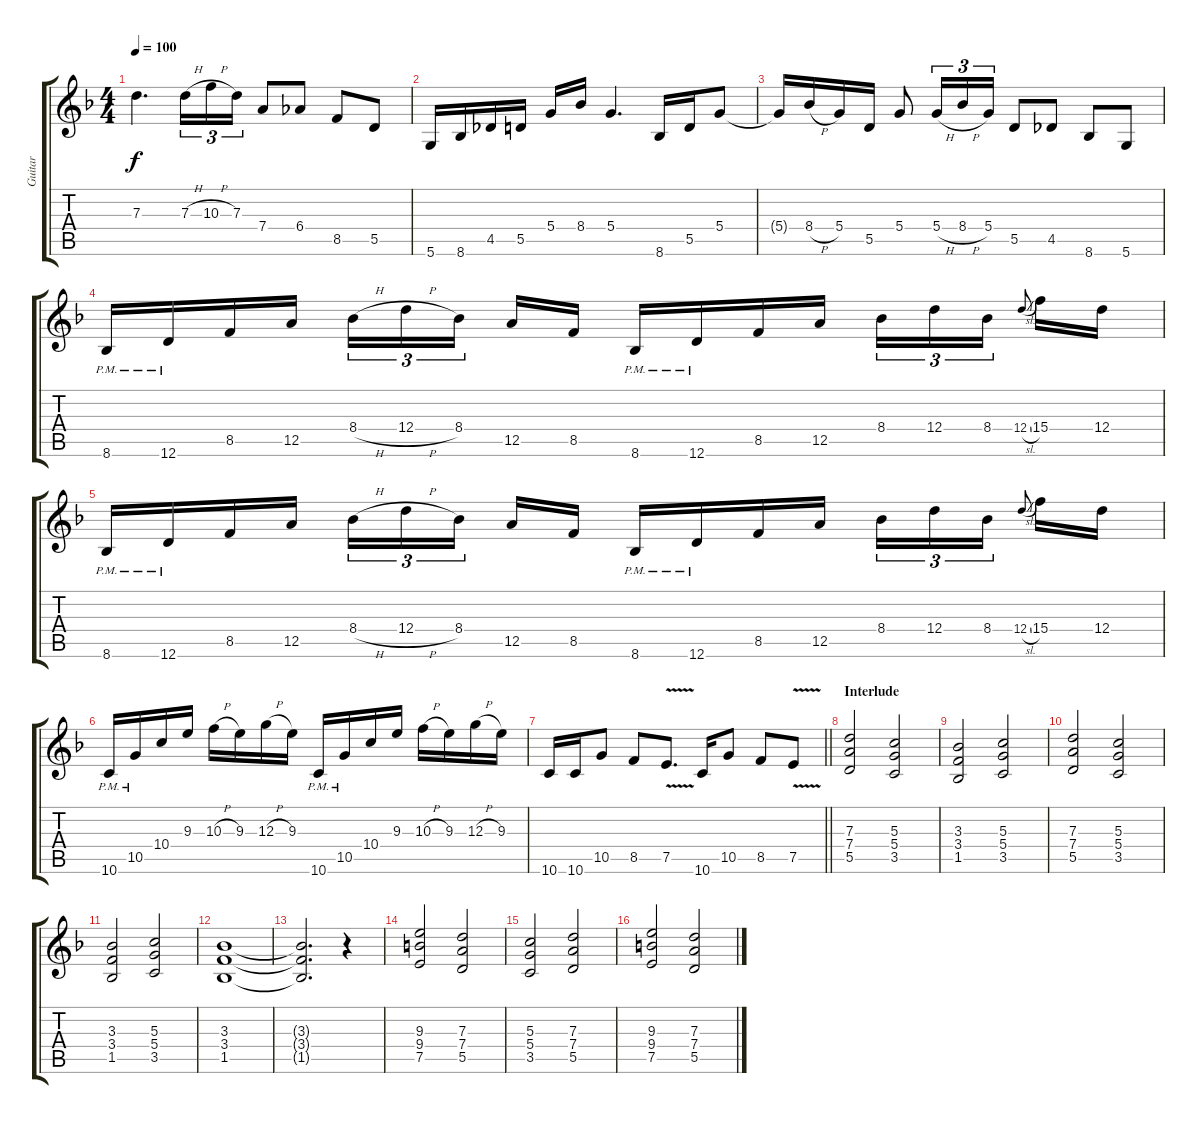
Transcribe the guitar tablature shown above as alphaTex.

\track ("Guitar" "Guitar") {instrument distortionguitar}
\staff {score tabs}
\tuning (E4 B3 G3 D3 A2 D2) {hide}
\ts (4 4)
\tempo 100
\clef g2
\ks dminor
7.3.4{d dy f} 7.3{h}.16{tu (3 2)} 10.3{h}.16{tu (3 2)} 7.3.16{tu (3 2)} 7.4.8 6.4.8 8.5.8 5.5.8 |
5.6.16 8.6.16 4.5.16 5.5.16 5.4.16 8.4.16 5.4.4{d} 8.6.16 5.5.16 5.4.8 |
5.4{t}.16 8.4{h}.16 5.4.16 5.5.16 5.4.8 5.4{h}.16{tu (3 2)} 8.4{h}.16{tu (3 2)} 5.4.16{tu (3 2)} 5.5.8 4.5.8 8.6.8 5.6.8 |
8.6{pm}.16 12.6{pm}.16 8.5.16 12.5.16 8.4{h}.16{tu (3 2)} 12.4{h}.16{tu (3 2)} 8.4.16{tu (3 2) beam splitsecondary} 12.5.16 8.5.16 8.6{pm}.16 12.6{pm}.16 8.5.16 12.5.16 8.4.16{tu (3 2)} 12.4.16{tu (3 2)} 8.4.16{tu (3 2)} 12.4{sl}.8{gr onbeat beam splitsecondary} 15.4.16 12.4.16 |
8.6{pm}.16 12.6{pm}.16 8.5.16 12.5.16 8.4{h}.16{tu (3 2)} 12.4{h}.16{tu (3 2)} 8.4.16{tu (3 2) beam splitsecondary} 12.5.16 8.5.16 8.6{pm}.16 12.6{pm}.16 8.5.16 12.5.16 8.4.16{tu (3 2)} 12.4.16{tu (3 2)} 8.4.16{tu (3 2)} 12.4{sl}.8{gr onbeat beam splitsecondary} 15.4.16 12.4.16 |
10.6{pm}.16 10.5{pm}.16 10.4.16 9.3.16 10.3{h}.16 9.3.16 12.3{h}.16 9.3.16 10.6{pm}.16 10.5{pm}.16 10.4.16 9.3.16 10.3{h}.16 9.3.16 12.3{h}.16 9.3.16 |
\barLineRight lightlight
10.6.16 10.6.16 10.5.8 8.5.8 7.5{v}.8{d} 10.6.16 10.5.8 8.5.8 7.5{v}.8 |
\section ("" "Interlude")
(7.3 7.4 5.5).2 (5.3 5.4 3.5).2 |
(3.3 3.4 1.5).2 (5.3 5.4 3.5).2 |
(7.3 7.4 5.5).2 (5.3 5.4 3.5).2 |
(3.3 3.4 1.5).2 (5.3 5.4 3.5).2 |
(3.3 3.4 1.5).1 |
(3.3{t} 3.4{t} 1.5{t}).2{d} r.4 |
(9.3 9.4 7.5).2 (7.3 7.4 5.5).2 |
(5.3 5.4 3.5).2 (7.3 7.4 5.5).2 |
(9.3 9.4 7.5).2 (7.3 7.4 5.5).2
